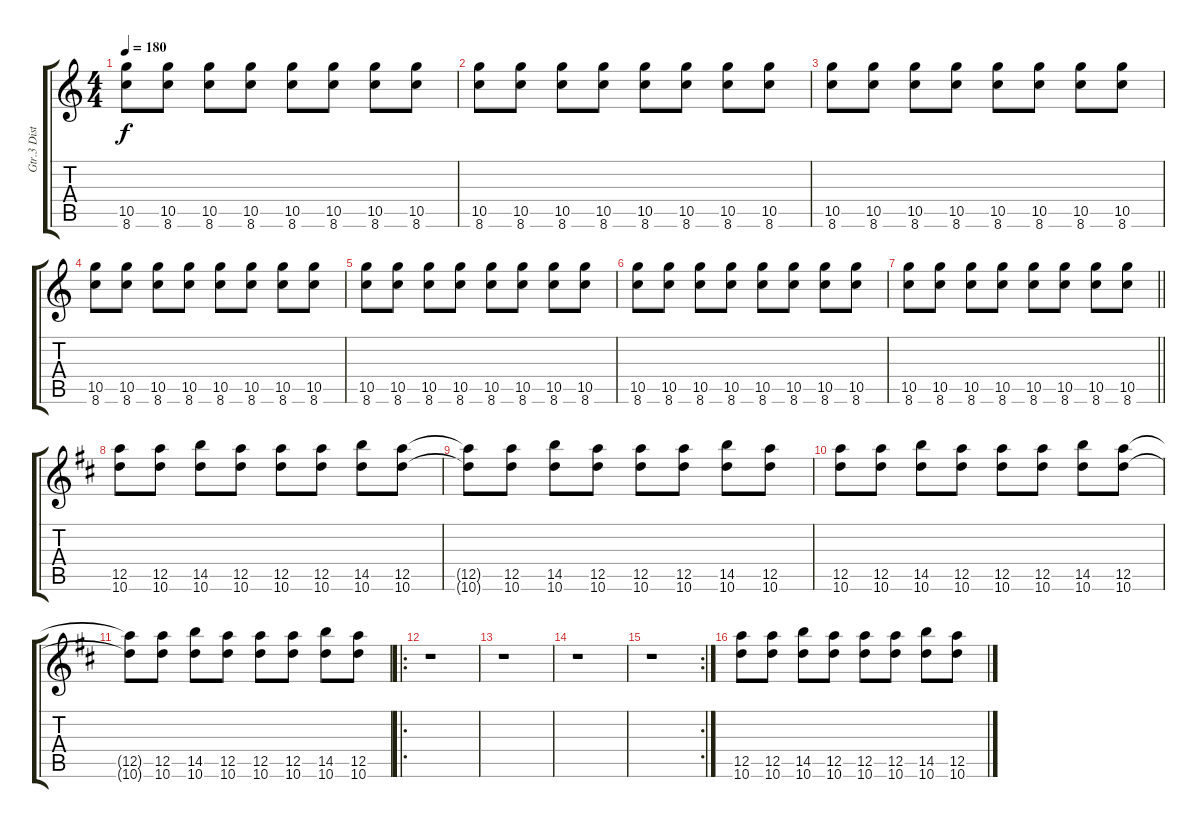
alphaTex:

\track ("Gtr.3 Distortion Gtr." "Gtr.3 Dist") {instrument distortionguitar}
\staff {score tabs}
\tuning (E4 B3 G3 D4 A3 E3) {hide}
\ts (4 4)
\tempo 180
\clef g2
\ks c
(10.5 8.6).8{dy f} (10.5 8.6).8 (10.5 8.6).8 (10.5 8.6).8 (10.5 8.6).8 (10.5 8.6).8 (10.5 8.6).8 (10.5 8.6).8 |
(10.5 8.6).8 (10.5 8.6).8 (10.5 8.6).8 (10.5 8.6).8 (10.5 8.6).8 (10.5 8.6).8 (10.5 8.6).8 (10.5 8.6).8 |
(10.5 8.6).8 (10.5 8.6).8 (10.5 8.6).8 (10.5 8.6).8 (10.5 8.6).8 (10.5 8.6).8 (10.5 8.6).8 (10.5 8.6).8 |
(10.5 8.6).8 (10.5 8.6).8 (10.5 8.6).8 (10.5 8.6).8 (10.5 8.6).8 (10.5 8.6).8 (10.5 8.6).8 (10.5 8.6).8 |
(10.5 8.6).8 (10.5 8.6).8 (10.5 8.6).8 (10.5 8.6).8 (10.5 8.6).8 (10.5 8.6).8 (10.5 8.6).8 (10.5 8.6).8 |
(10.5 8.6).8 (10.5 8.6).8 (10.5 8.6).8 (10.5 8.6).8 (10.5 8.6).8 (10.5 8.6).8 (10.5 8.6).8 (10.5 8.6).8 |
\barLineRight lightlight
(10.5 8.6).8 (10.5 8.6).8 (10.5 8.6).8 (10.5 8.6).8 (10.5 8.6).8 (10.5 8.6).8 (10.5 8.6).8 (10.5 8.6).8 |
\ks d
(12.5 10.6).8 (12.5 10.6).8 (14.5 10.6).8 (12.5 10.6).8 (12.5 10.6).8 (12.5 10.6).8 (14.5 10.6).8 (12.5 10.6).8 |
(12.5{t} 10.6{t}).8 (12.5 10.6).8 (14.5 10.6).8 (12.5 10.6).8 (12.5 10.6).8 (12.5 10.6).8 (14.5 10.6).8 (12.5 10.6).8 |
(12.5 10.6).8 (12.5 10.6).8 (14.5 10.6).8 (12.5 10.6).8 (12.5 10.6).8 (12.5 10.6).8 (14.5 10.6).8 (12.5 10.6).8 |
(12.5{t} 10.6{t}).8 (12.5 10.6).8 (14.5 10.6).8 (12.5 10.6).8 (12.5 10.6).8 (12.5 10.6).8 (14.5 10.6).8 (12.5 10.6).8 |
\ro
r.1 |
r.1 |
r.1 |
\rc 2
r.1 |
(12.5 10.6).8 (12.5 10.6).8 (14.5 10.6).8 (12.5 10.6).8 (12.5 10.6).8 (12.5 10.6).8 (14.5 10.6).8 (12.5 10.6).8
